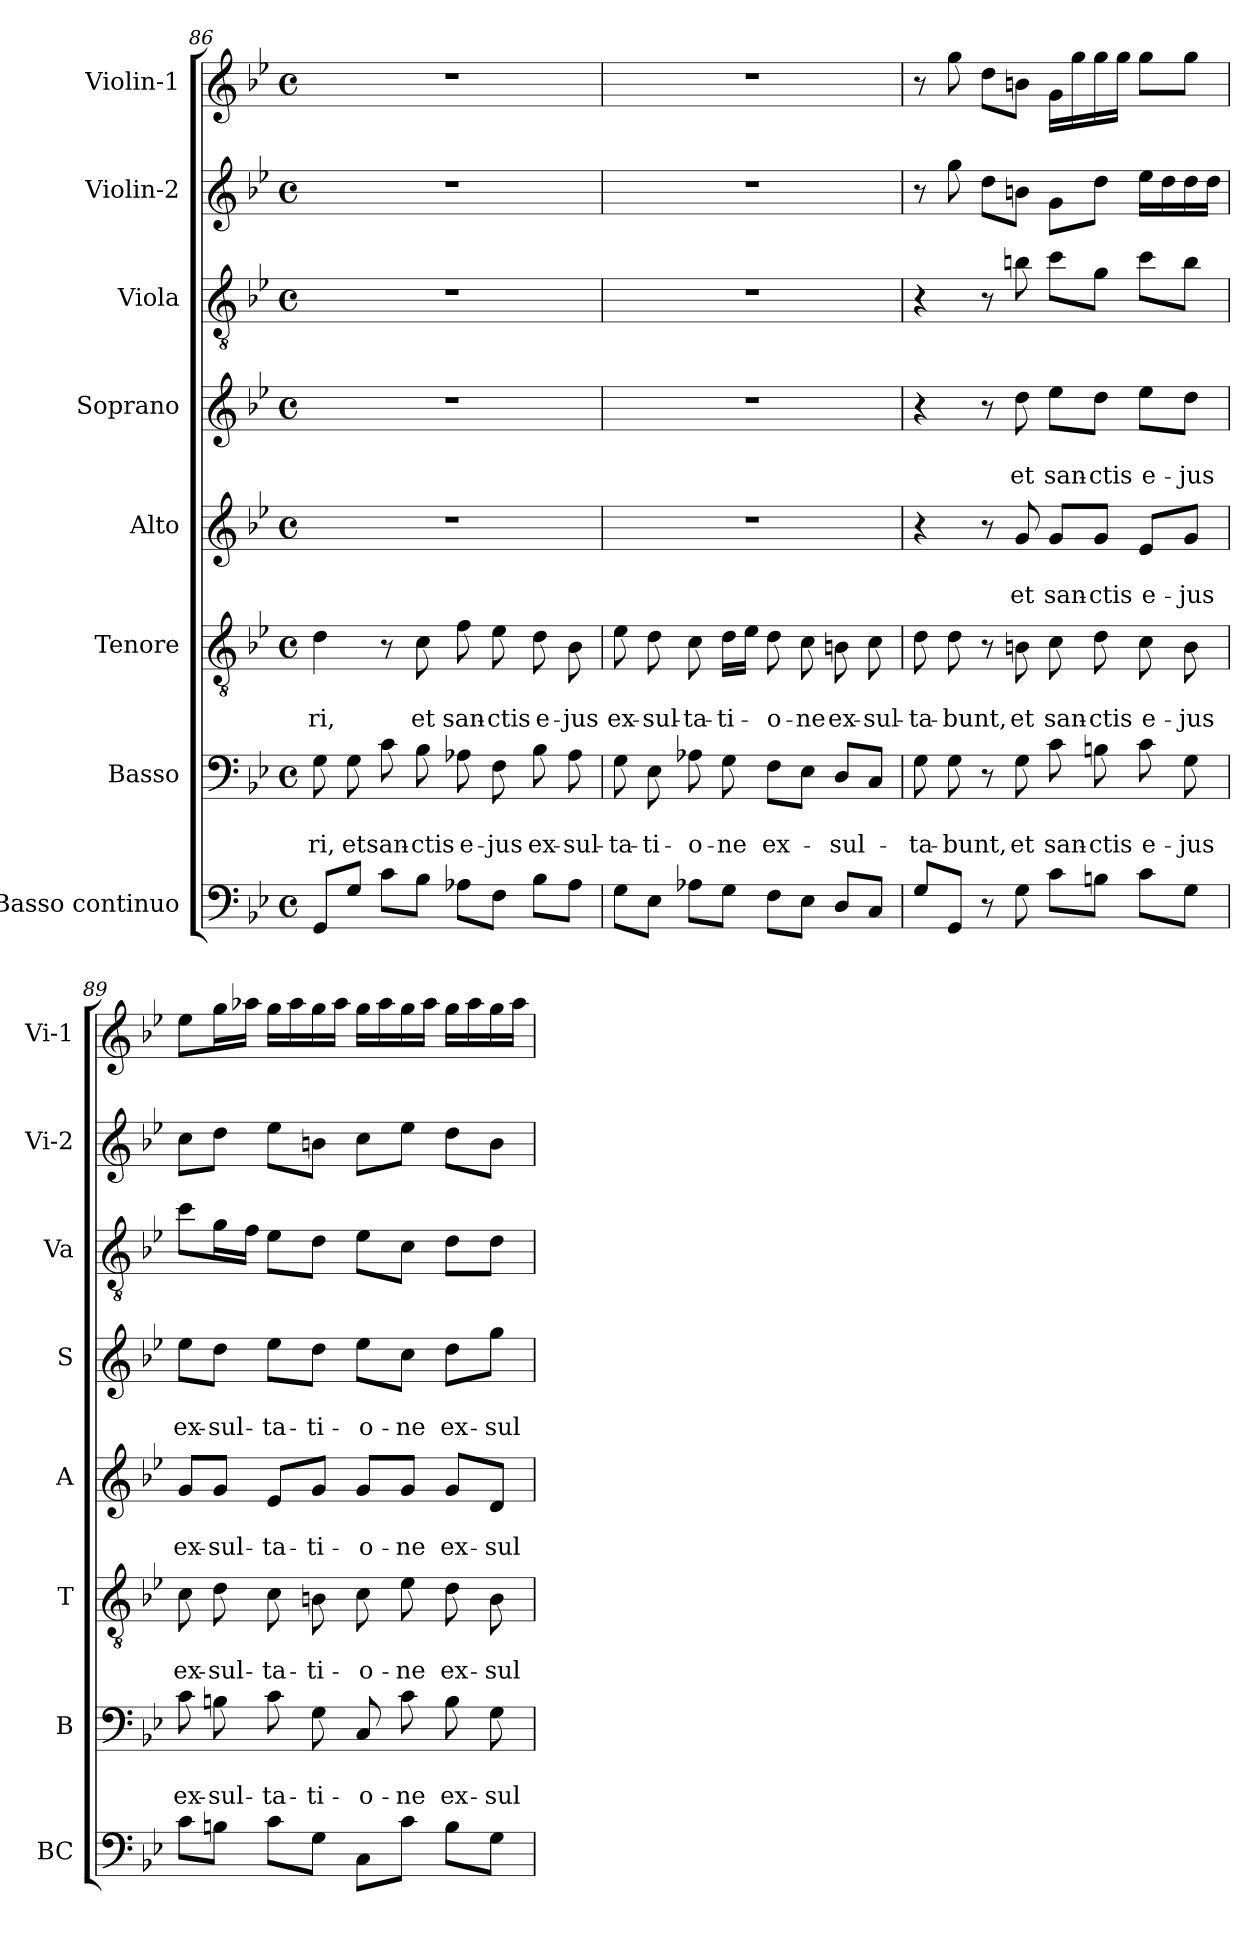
**kern	**kern	**text	**text	**kern	**text	**text	**kern	**text	**text	**kern	**text	**text	**kern	**kern	**kern
*part8	*part7	*part7	*part7	*part6	*part6	*part6	*part5	*part5	*part5	*part4	*part4	*part4	*part3	*part2	*part1
*staff8	*staff7	*staff7	*staff7	*staff6	*staff6	*staff6	*staff5	*staff5	*staff5	*staff4	*staff4	*staff4	*staff3	*staff2	*staff1
*I"Basso continuo	*I"Basso	*	*	*I"Tenore	*	*	*I"Alto	*	*	*I"Soprano	*	*	*I"Viola	*I"Violin-2	*I"Violin-1
*I'BC	*I'B	*	*	*I'T	*	*	*I'A	*	*	*I'S	*	*	*I'Va	*I'Vi-2	*I'Vi-1
*clefF4	*clefF4	*	*	*clefGv2	*	*	*clefG2	*	*	*clefG2	*	*	*clefGv2	*clefG2	*clefG2
*k[b-e-]	*k[b-e-]	*	*	*k[b-e-]	*	*	*k[b-e-]	*	*	*k[b-e-]	*	*	*k[b-e-]	*k[b-e-]	*k[b-e-]
*B-:	*B-:	*	*	*B-:	*	*	*B-:	*	*	*B-:	*	*	*B-:	*B-:	*B-:
*M4/4	*M4/4	*	*	*M4/4	*	*	*M4/4	*	*	*M4/4	*	*	*M4/4	*M4/4	*M4/4
*met(c)	*met(c)	*	*	*met(c)	*	*	*met(c)	*	*	*met(c)	*	*	*met(c)	*met(c)	*met(c)
=86	=86	=86	=86	=86	=86	=86	=86	=86	=86	=86	=86	=86	=86	=86	=86
!	!	!	!LO:LY:b	!	!	!LO:LY:b	!	!	!	!	!	!	!	!	!
8GG/L	8G\	.	-ri,	4d\	.	-ri,	1r	.	.	1r	.	.	1r	1r	1r
!	!	!	!LO:LY:b	!	!	!	!	!	!	!	!	!	!	!	!
8G/J	8G\	.	et	.	.	.	.	.	.	.	.	.	.	.	.
!	!	!	!LO:LY:b	!	!	!	!	!	!	!	!	!	!	!	!
8c\L	8c\	.	san-	8r	.	.	.	.	.	.	.	.	.	.	.
!	!	!	!LO:LY:b	!	!	!LO:LY:b	!	!	!	!	!	!	!	!	!
8B-\J	8B-\	.	-ctis	8c\	.	et	.	.	.	.	.	.	.	.	.
!	!	!	!LO:LY:b	!	!	!LO:LY:b	!	!	!	!	!	!	!	!	!
8A-X\L	8A-X\	.	e-	8f\	.	san-	.	.	.	.	.	.	.	.	.
!	!	!	!LO:LY:b	!	!	!LO:LY:b	!	!	!	!	!	!	!	!	!
8F\J	8F\	.	-jus	8e-\	.	-ctis	.	.	.	.	.	.	.	.	.
!	!	!	!LO:LY:b	!	!	!LO:LY:b	!	!	!	!	!	!	!	!	!
8B-\L	8B-\	.	ex-	8d\	.	e-	.	.	.	.	.	.	.	.	.
!	!	!	!LO:LY:b	!	!	!LO:LY:b	!	!	!	!	!	!	!	!	!
8A-\J	8A-\	.	-sul-	8B-\	.	-jus	.	.	.	.	.	.	.	.	.
!!LO:LB:g=z
=87	=87	=87	=87	=87	=87	=87	=87	=87	=87	=87	=87	=87	=87	=87	=87
!	!	!	!LO:LY:b	!	!	!LO:LY:b	!	!	!	!	!	!	!	!	!
8G\L	8G\	.	-ta-	8e-\	.	ex-	1r	.	.	1r	.	.	1r	1r	1r
!	!	!	!LO:LY:b	!	!	!LO:LY:b	!	!	!	!	!	!	!	!	!
8E-\J	8E-\	.	-ti-	8d\	.	-sul-	.	.	.	.	.	.	.	.	.
!	!	!	!LO:LY:b	!	!	!LO:LY:b	!	!	!	!	!	!	!	!	!
8A-X\L	8A-X\	.	-o-	8c\	.	-ta-	.	.	.	.	.	.	.	.	.
!	!	!	!LO:LY:b	!	!	!LO:LY:b	!	!	!	!	!	!	!	!	!
8G\J	8G\	.	-ne	16d\LL	.	-ti-	.	.	.	.	.	.	.	.	.
.	.	.	.	16e-\JJ	.	.	.	.	.	.	.	.	.	.	.
!	!	!	!LO:LY:b	!	!	!LO:LY:b	!	!	!	!	!	!	!	!	!
8F\L	8F\L	.	ex-	8d\	.	-o-	.	.	.	.	.	.	.	.	.
!	!	!	!	!	!	!LO:LY:b	!	!	!	!	!	!	!	!	!
8E-\J	8E-\J	.	.	8c\	.	-ne	.	.	.	.	.	.	.	.	.
!	!	!	!LO:LY:b	!	!	!LO:LY:b	!	!	!	!	!	!	!	!	!
8D/L	8D/L	.	-sul-	8Bn\	.	ex-	.	.	.	.	.	.	.	.	.
!	!	!	!	!	!	!LO:LY:b	!	!	!	!	!	!	!	!	!
8C/J	8C/J	.	.	8c\	.	-sul-	.	.	.	.	.	.	.	.	.
=88	=88	=88	=88	=88	=88	=88	=88	=88	=88	=88	=88	=88	=88	=88	=88
!	!	!	!LO:LY:b	!	!	!LO:LY:b	!	!	!	!	!	!	!	!	!
8G/L	8G\	.	-ta-	8d\	.	-ta-	4r	.	.	4r	.	.	4r	8r	8r
!	!	!	!LO:LY:b	!	!	!LO:LY:b	!	!	!	!	!	!	!	!	!
8GG/J	8G\	.	-bunt,	8d\	.	-bunt,	.	.	.	.	.	.	.	8gg\	8gg\
8r	8r	.	.	8r	.	.	8r	.	.	8r	.	.	8r	8dd\L	8dd\L
!	!	!	!LO:LY:b	!	!	!LO:LY:b	!	!	!LO:LY:b	!	!	!LO:LY:b	!	!	!
8G\	8G\	.	et	8Bn\	.	et	8g/	.	et	8dd\	.	et	8bn\	8bn\J	8bn\J
!	!	!	!LO:LY:b	!	!	!LO:LY:b	!	!	!LO:LY:b	!	!	!LO:LY:b	!	!	!
8c\L	8c\	.	san-	8c\	.	san-	8g/L	.	san-	8ee-\L	.	san-	8cc\L	8g\L	16g\LL
.	.	.	.	.	.	.	.	.	.	.	.	.	.	.	16gg\
!	!	!	!LO:LY:b	!	!	!LO:LY:b	!	!	!LO:LY:b	!	!	!LO:LY:b	!	!	!
8Bn\J	8Bn\	.	-ctis	8d\	.	-ctis	8g/J	.	-ctis	8dd\J	.	-ctis	8g\J	8dd\J	16gg\
.	.	.	.	.	.	.	.	.	.	.	.	.	.	.	16gg\JJ
!	!	!	!LO:LY:b	!	!	!LO:LY:b	!	!	!LO:LY:b	!	!	!LO:LY:b	!	!	!
8c\L	8c\	.	e-	8c\	.	e-	8e-/L	.	e-	8ee-\L	.	e-	8cc\L	16ee-\LL	8gg\L
.	.	.	.	.	.	.	.	.	.	.	.	.	.	16dd\	.
!	!	!	!LO:LY:b	!	!	!LO:LY:b	!	!	!LO:LY:b	!	!	!LO:LY:b	!	!	!
8G\J	8G\	.	-jus	8B\	.	-jus	8g/J	.	-jus	8dd\J	.	-jus	8b\J	16dd\	8gg\J
.	.	.	.	.	.	.	.	.	.	.	.	.	.	16dd\JJ	.
=89	=89	=89	=89	=89	=89	=89	=89	=89	=89	=89	=89	=89	=89	=89	=89
!	!	!	!LO:LY:b	!	!	!LO:LY:b	!	!	!LO:LY:b	!	!	!LO:LY:b	!	!	!
8c\L	8c\	.	ex-	8c\	.	ex-	8g/L	.	ex-	8ee-\L	.	ex-	8cc\L	8cc\L	8ee-\L
!	!	!	!LO:LY:b	!	!	!LO:LY:b	!	!	!LO:LY:b	!	!	!LO:LY:b	!	!	!
8Bn\J	8Bn\	.	-sul-	8d\	.	-sul-	8g/J	.	-sul-	8dd\J	.	-sul-	16g\L	8dd\J	16gg\L
.	.	.	.	.	.	.	.	.	.	.	.	.	16f\JJ	.	16aa-X\JJ
!	!	!	!LO:LY:b	!	!	!LO:LY:b	!	!	!LO:LY:b	!	!	!LO:LY:b	!	!	!
8c\L	8c\	.	-ta-	8c\	.	-ta-	8e-/L	.	-ta-	8ee-\L	.	-ta-	8e-\L	8ee-\L	16gg\LL
.	.	.	.	.	.	.	.	.	.	.	.	.	.	.	16aa-\
!	!	!	!LO:LY:b	!	!	!LO:LY:b	!	!	!LO:LY:b	!	!	!LO:LY:b	!	!	!
8G\J	8G\	.	-ti-	8Bn\	.	-ti-	8g/J	.	-ti-	8dd\J	.	-ti-	8d\J	8bn\J	16gg\
.	.	.	.	.	.	.	.	.	.	.	.	.	.	.	16aa-\JJ
!	!	!	!LO:LY:b	!	!	!LO:LY:b	!	!	!LO:LY:b	!	!	!LO:LY:b	!	!	!
8C\L	8C/	.	-o-	8c\	.	-o-	8g/L	.	-o-	8ee-\L	.	-o-	8e-\L	8cc\L	16gg\LL
.	.	.	.	.	.	.	.	.	.	.	.	.	.	.	16aa-\
!	!	!	!LO:LY:b	!	!	!LO:LY:b	!	!	!LO:LY:b	!	!	!LO:LY:b	!	!	!
8c\J	8c\	.	-ne	8e-\	.	-ne	8g/J	.	-ne	8cc\J	.	-ne	8c\J	8ee-\J	16gg\
.	.	.	.	.	.	.	.	.	.	.	.	.	.	.	16aa-\JJ
!	!	!	!LO:LY:b	!	!	!LO:LY:b	!	!	!LO:LY:b	!	!	!LO:LY:b	!	!	!
8B\L	8B\	.	ex-	8d\	.	ex-	8g/L	.	ex-	8dd\L	.	ex-	8d\L	8dd\L	16gg\LL
.	.	.	.	.	.	.	.	.	.	.	.	.	.	.	16aa-\
!	!	!	!LO:LY:b	!	!	!LO:LY:b	!	!	!LO:LY:b	!	!	!LO:LY:b	!	!	!
8G\J	8G\	.	-sul-	8B\	.	-sul-	8d/J	.	-sul-	8gg\J	.	-sul-	8d\J	8b\J	16gg\
.	.	.	.	.	.	.	.	.	.	.	.	.	.	.	16aa-\JJ
=	=	=	=	=	=	=	=	=	=	=	=	=	=	=	=
*-	*-	*-	*-	*-	*-	*-	*-	*-	*-	*-	*-	*-	*-	*-	*-
